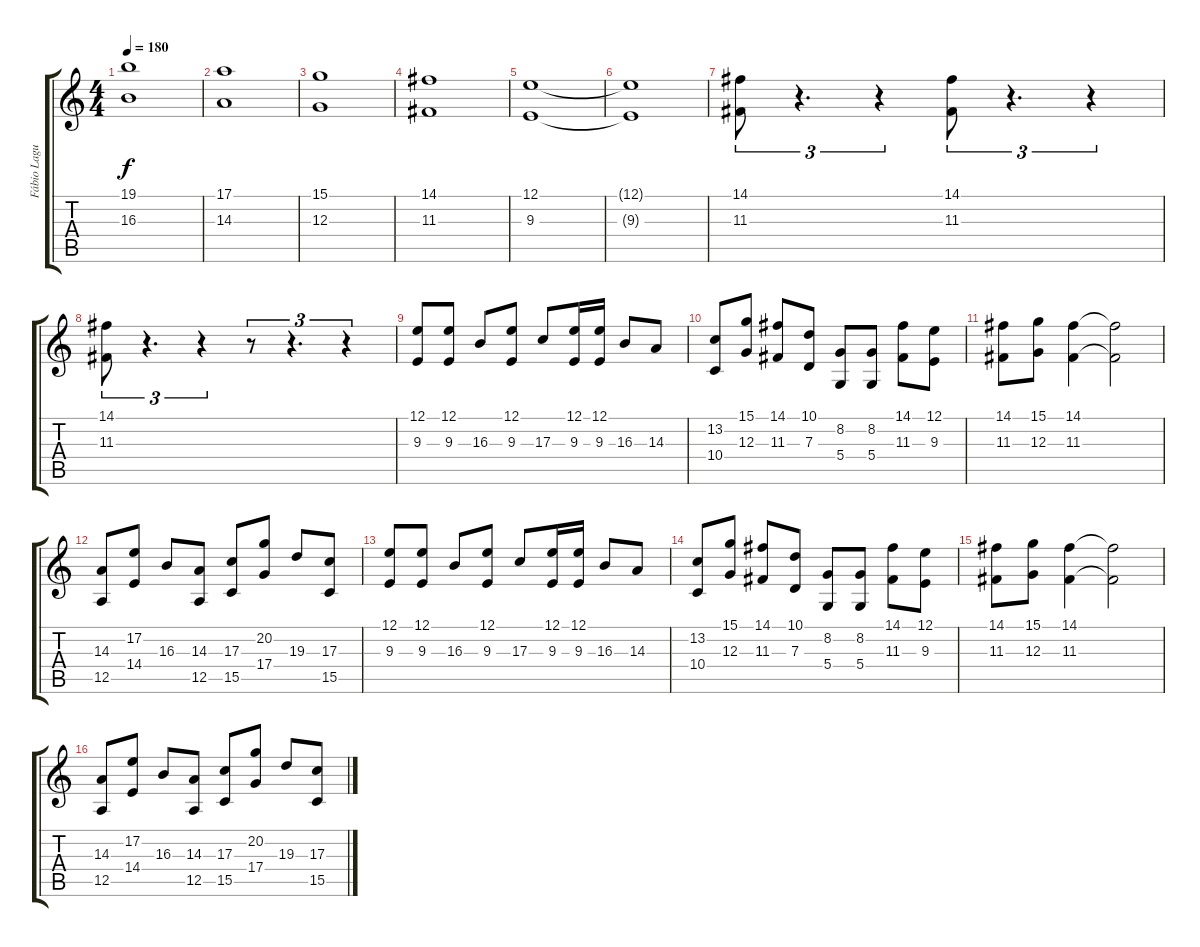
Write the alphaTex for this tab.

\track ("Fábio Laguna" "Fábio Lagu") {instrument stringensemble1}
\staff {score tabs}
\tuning (E4 B3 G3 D3 A2 E2) {hide}
\ts (4 4)
\tempo 180
\clef g2
\ks c
(19.1 16.3).1{dy f} |
(17.1 14.3).1 |
(15.1 12.3).1 |
(14.1 11.3).1 |
(12.1 9.3).1 |
(12.1{t} 9.3{t}).1 |
(14.1 11.3).8{tu (3 2)} r.4{d tu (3 2)} r.4{tu (3 2)} (14.1 11.3).8{tu (3 2)} r.4{d tu (3 2)} r.4{tu (3 2)} |
(14.1 11.3).8{tu (3 2)} r.4{d tu (3 2)} r.4{tu (3 2)} r.8{tu (3 2)} r.4{d tu (3 2)} r.4{tu (3 2)} |
(12.1 9.3).8{volume 14 instrument tremolostrings} (12.1 9.3).8 16.3.8 (12.1 9.3).8 17.3.8 (12.1 9.3).16 (12.1 9.3).16 16.3.8 14.3.8 |
(13.2 10.4).8 (15.1 12.3).8 (14.1 11.3).8 (10.1 7.3).8 (8.2 5.4).8 (8.2 5.4).8 (14.1 11.3).8 (12.1 9.3).8 |
(14.1 11.3).8 (15.1 12.3).8 (14.1 11.3).4 (14.1{t} 11.3{t}).2 |
(14.3 12.5).8 (17.2 14.4).8 16.3.8 (14.3 12.5).8 (17.3 15.5).8 (20.2 17.4).8 19.3.8 (17.3 15.5).8 |
(12.1 9.3).8 (12.1 9.3).8 16.3.8 (12.1 9.3).8 17.3.8 (12.1 9.3).16 (12.1 9.3).16 16.3.8 14.3.8 |
(13.2 10.4).8 (15.1 12.3).8 (14.1 11.3).8 (10.1 7.3).8 (8.2 5.4).8 (8.2 5.4).8 (14.1 11.3).8 (12.1 9.3).8 |
(14.1 11.3).8 (15.1 12.3).8 (14.1 11.3).4 (14.1{t} 11.3{t}).2 |
(14.3 12.5).8 (17.2 14.4).8 16.3.8 (14.3 12.5).8 (17.3 15.5).8 (20.2 17.4).8 19.3.8 (17.3 15.5).8
